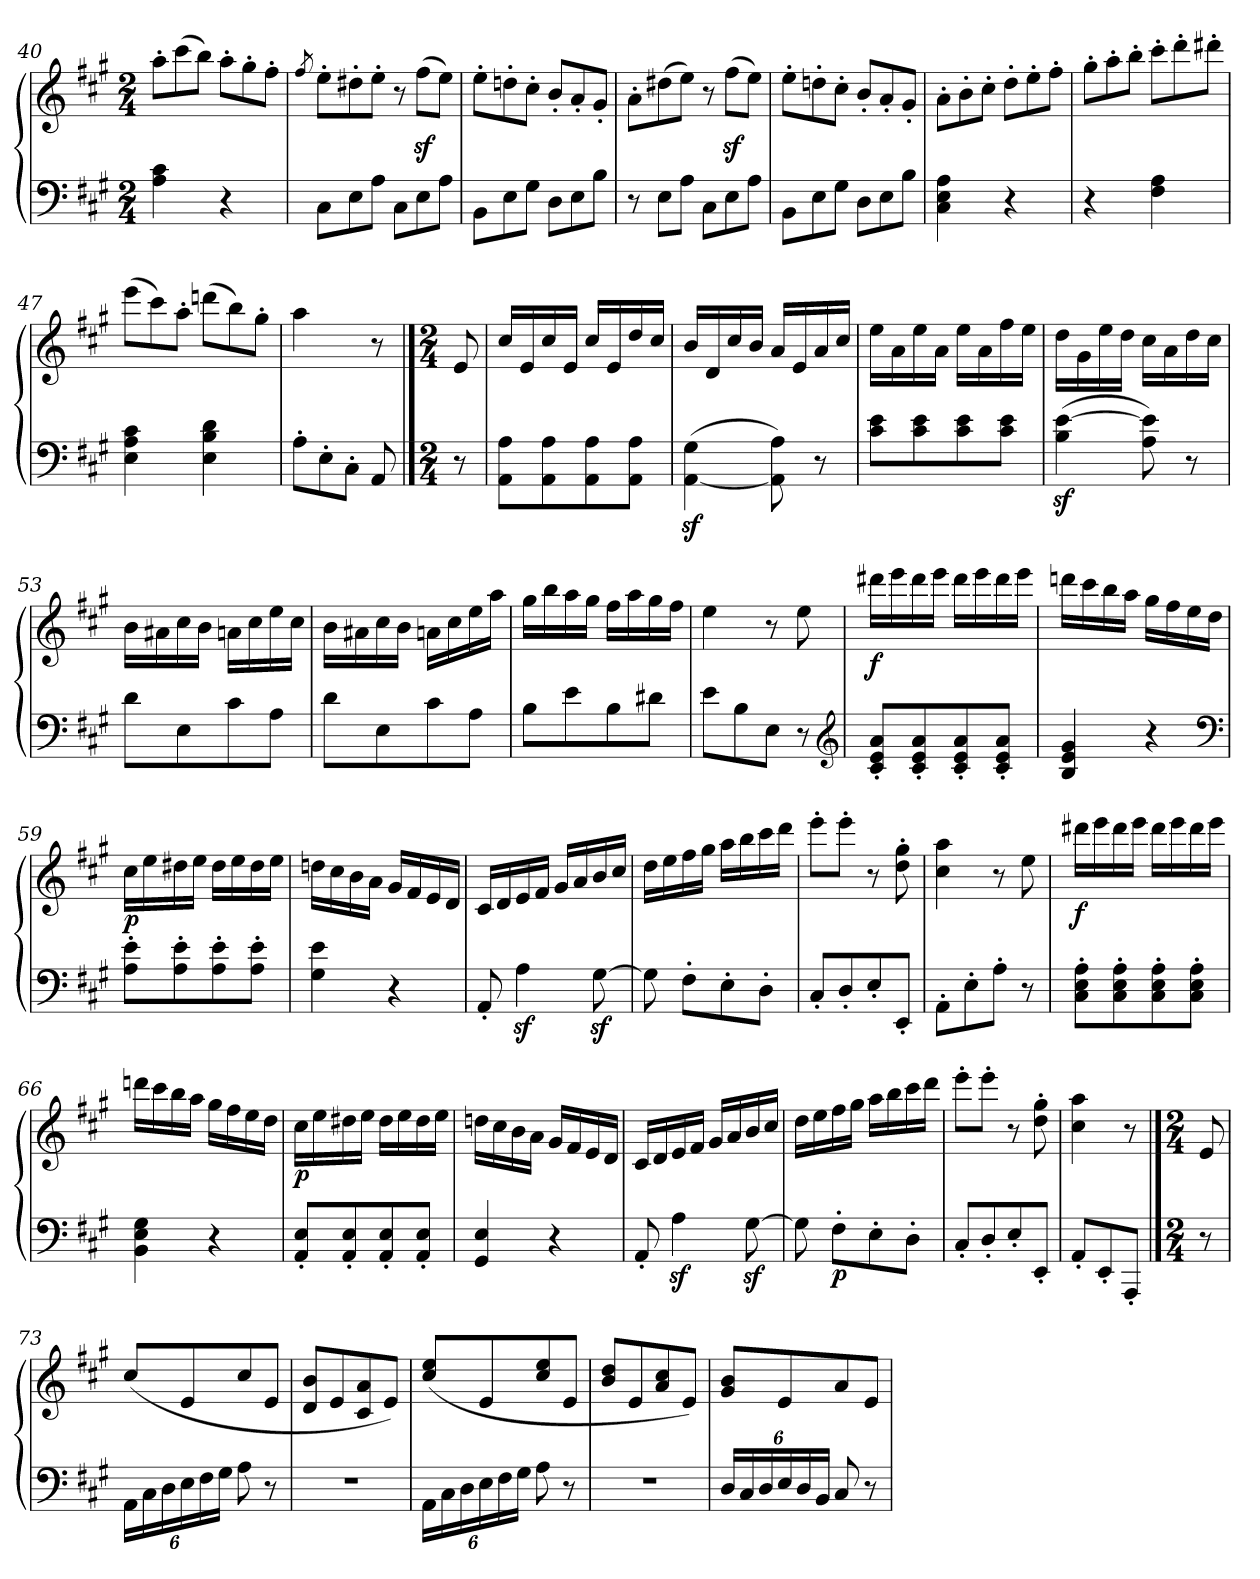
**kern	**kern	**dynam
*part1	*part1	*part1
*staff2	*staff1	*staff1/2
*clefF4	*clefG2	*
*k[f#c#g#]	*k[f#c#g#]	*
*A:	*A:	*
*M2/4	*M2/4	*
*	*Xtuplet	*
=40	=40	=40
4A\ 4c#\	12aa'\L	.
.	(>12ccc#\	.
.	12bb\J)	.
4r	12aa'\L	.
.	12gg#'\	.
.	12ff#'\J	.
!!LO:LB:g=z
=41	=41	=41
.	8qff#/	.
*Xtuplet	*	*
12C#\L	12ee'\L	.
12E\	12dd#X'\	.
12A\J	12ee'\J	.
12C#\L	12r	.
12E\	(>12ff#z<\L	.
12A\J	12ee\J)	.
=42	=42	=42
12BB\L	12ee'\L	.
12E\	12ddn'\	.
12G#\J	12cc#'\J	.
12D\L	12b'/L	.
12E\	12a'/	.
12B\J	12g#'/J	.
=43	=43	=43
12r	12a'\L	.
12E\L	(>12dd#X\	.
12A\J	12ee\J)	.
12C#\L	12r	.
12E\	(>12ff#z<\L	.
12A\J	12ee\J)	.
=44	=44	=44
12BB\L	12ee'\L	.
12E\	12ddn'\	.
12G#\J	12cc#'\J	.
12D\L	12b'/L	.
12E\	12a'/	.
12B\J	12g#'/J	.
=45	=45	=45
4C#\ 4E\ 4A\	12a'\L	.
.	12b'\	.
.	12cc#'\J	.
4r	12dd'\L	.
.	12ee'\	.
.	12ff#'\J	.
=46	=46	=46
4r	12gg#'\L	.
.	12aa'\	.
.	12bb'\J	.
4F#\ 4A\	12ccc#'\L	.
.	12ddd'\	.
.	12ddd#X'\J	.
=47	=47	=47
4E\ 4A\ 4c#\	(>12eee\L	.
.	12ccc#\)	.
.	12aa'\J	.
4E\ 4B\ 4d\	(>12dddn\L	.
.	12bb\)	.
.	12gg#'\J	.
=48	=48	=48
12A'\L	4aa\	.
12E'\	.	.
12C#'\J	.	.
8AA/	8r	.
!!LO:PB:g=z
==48	==48	==48
*M2/4	*M2/4	*
!	!	!LO:DY:b
!	!	!LO:DY:n=1:a
8r	8e/	p Var. II.
=49	=49	=49
8AA\ 8A\L	16cc#/LL	.
.	16e/	.
8AA\ 8A\	16cc#/	.
.	16e/JJ	.
8AA\ 8A\	16cc#/LL	.
.	16e/	.
8AA\ 8A\J	16dd/	.
.	16cc#/JJ	.
=50	=50	=50
(>[4AAz<\ 4G#z<\	16b/LL	.
.	16d/	.
.	16cc#/	.
.	16b/JJ	.
8AA]\ 8A\)	16a/LL	.
.	16e/	.
8r	16a/	.
.	16cc#/JJ	.
=51	=51	=51
8c#\ 8e\L	16ee\LL	.
.	16a\	.
8c#\ 8e\	16ee\	.
.	16a\JJ	.
8c#\ 8e\	16ee\LL	.
.	16a\	.
8c#\ 8e\J	16ff#\	.
.	16ee\JJ	.
=52	=52	=52
(<4Bz<\ [4ez<\	16dd\LL	.
.	16g#\	.
.	16ee\	.
.	16dd\JJ	.
8A\ 8e]\)	16cc#\LL	.
.	16a\	.
8r	16dd\	.
.	16cc#\JJ	.
=53	=53	=53
8d\L	16b\LL	.
.	16a#X\	.
8E\	16cc#\	.
.	16b\JJ	.
8c#\	16an\LL	.
.	16cc#\	.
8A\J	16ee\	.
.	16cc#\JJ	.
=54	=54	=54
8d\L	16b\LL	.
.	16a#X\	.
8E\	16cc#\	.
.	16b\JJ	.
8c#\	16an\LL	.
.	16cc#\	.
8A\J	16ee\	.
.	16aa\JJ	.
!!LO:LB:g=z
=55	=55	=55
8B\L	16gg#\LL	.
.	16bb\	.
8e\	16aa\	.
.	16gg#\JJ	.
8B\	16ff#\LL	.
.	16aa\	.
8d#X\J	16gg#\	.
.	16ff#\JJ	.
=56	=56	=56
8e\L	4ee\	.
8B\	.	.
8E\J	8r	.
8r	8ee\	.
*clefG2	*	*
=57	=57	=57
!	!	!LO:DY:b
8c#'/ 8e'/ 8a'/L	16ddd#X\LL	f
.	16eee\	.
8c#'/ 8e'/ 8a'/	16ddd#\	.
.	16eee\JJ	.
8c#'/ 8e'/ 8a'/	16ddd#\LL	.
.	16eee\	.
8c#'/ 8e'/ 8a'/J	16ddd#\	.
.	16eee\JJ	.
=58	=58	=58
4B/ 4e/ 4g#/	16dddn\LL	.
.	16ccc#\	.
.	16bb\	.
.	16aa\JJ	.
4r	16gg#\LL	.
.	16ff#\	.
.	16ee\	.
.	16dd\JJ	.
*clefF4	*	*
=59	=59	=59
!	!	!LO:DY:b
8A'\ 8e'\L	16cc#\LL	p
.	16ee\	.
8A'\ 8e'\	16dd#X\	.
.	16ee\JJ	.
8A'\ 8e'\	16dd#\LL	.
.	16ee\	.
8A'\ 8e'\J	16dd#\	.
.	16ee\JJ	.
=60	=60	=60
4G#\ 4e\	16ddn\LL	.
.	16cc#\	.
.	16b\	.
.	16a\JJ	.
4r	16g#/LL	.
.	16f#/	.
.	16e/	.
.	16d/JJ	.
=61	=61	=61
8AA'/	16c#/LL	.
.	16d/	.
4Az<\	16e/	.
.	16f#/JJ	.
.	16g#/LL	.
.	16a/	.
[8G#z<\	16b/	.
.	16cc#/JJ	.
!!LO:LB:g=z
=62	=62	=62
8G#\]	16dd\LL	.
.	16ee\	.
8F#'\L	16ff#\	.
.	16gg#\JJ	.
8E'\	16aa\LL	.
.	16bb\	.
8D'\J	16ccc#\	.
.	16ddd\JJ	.
=63	=63	=63
8C#'/L	8eee'\L	.
8D'/	8eee'\J	.
8E'/	8r	.
8EE'/J	8dd'\ 8gg#'\	.
=64	=64	=64
8AA'\L	4cc#\ 4aa\	.
8E'\	.	.
8A'\J	8r	.
8r	8ee\	.
=65	=65	=65
!	!	!LO:DY:b
8C#'\ 8E'\ 8A'\L	16ddd#X\LL	f
.	16eee\	.
8C#'\ 8E'\ 8A'\	16ddd#\	.
.	16eee\JJ	.
8C#'\ 8E'\ 8A'\	16ddd#\LL	.
.	16eee\	.
8C#'\ 8E'\ 8A'\J	16ddd#\	.
.	16eee\JJ	.
=66	=66	=66
4BB\ 4E\ 4G#\	16dddn\LL	.
.	16ccc#\	.
.	16bb\	.
.	16aa\JJ	.
4r	16gg#\LL	.
.	16ff#\	.
.	16ee\	.
.	16dd\JJ	.
=67	=67	=67
!	!	!LO:DY:b
8AA'/ 8E'/L	16cc#\LL	p
.	16ee\	.
8AA'/ 8E'/	16dd#X\	.
.	16ee\JJ	.
8AA'/ 8E'/	16dd#\LL	.
.	16ee\	.
8AA'/ 8E'/J	16dd#\	.
.	16ee\JJ	.
=68	=68	=68
4GG#/ 4E/	16ddn\LL	.
.	16cc#\	.
.	16b\	.
.	16a\JJ	.
4r	16g#/LL	.
.	16f#/	.
.	16e/	.
.	16d/JJ	.
=69	=69	=69
8AA'/	16c#/LL	.
.	16d/	.
4Az<\	16e/	.
.	16f#/JJ	.
.	16g#/LL	.
.	16a/	.
[8G#z<\	16b/	.
.	16cc#/JJ	.
!!LO:LB:g=z
=70	=70	=70
8G#\]	16dd\LL	.
.	16ee\	.
!	!	!LO:DY:b=2
8F#'\L	16ff#\	p
.	16gg#\JJ	.
8E'\	16aa\LL	.
.	16bb\	.
8D'\J	16ccc#\	.
.	16ddd\JJ	.
=71	=71	=71
8C#'/L	8eee'\L	.
8D'/	8eee'\J	.
8E'/	8r	.
8EE'/J	8dd'\ 8gg#'\	.
=72	=72	=72
8AA'/L	4cc#\ 4aa\	.
8EE'/	.	.
8AAA'/J	8r	.
==72	==72	==72
*M2/4	*M2/4	*
!	!	!LO:DY:b
!	!	!LO:DY:n=1:a
8r	8e/	p Var. III.
=73	=73	=73
*tuplet	*	*
*Xbrackettup	*	*
24AA\LL	(<8cc#/L	.
24C#\	.	.
24D\	.	.
24E\	8e/	.
24F#\	.	.
24G#\JJ	.	.
8A\	8cc#/	.
8r	8e/J	.
=74	=74	=74
2r	8d/ 8b/L	.
.	8e/	.
.	8c#/ 8a/	.
.	8e/J)	.
=75	=75	=75
24AA\LL	(<8cc#/ 8ee/L	.
24C#\	.	.
24D\	.	.
24E\	8e/	.
24F#\	.	.
24G#\JJ	.	.
8A\	8cc#/ 8ee/	.
8r	8e/J	.
!!LO:LB:g=z
=76	=76	=76
2r	8b/ 8dd/L	.
.	8e/	.
.	8a/ 8cc#/	.
.	8e/J)	.
=77	=77	=77
24D/LL	8g#/ 8b/L	.
24C#/	.	.
24D/	.	.
24E/	8e/	.
24D/	.	.
24BB/JJ	.	.
8C#/	8a/	.
8r	8e/J	.
=	=	=
*-	*-	*-
